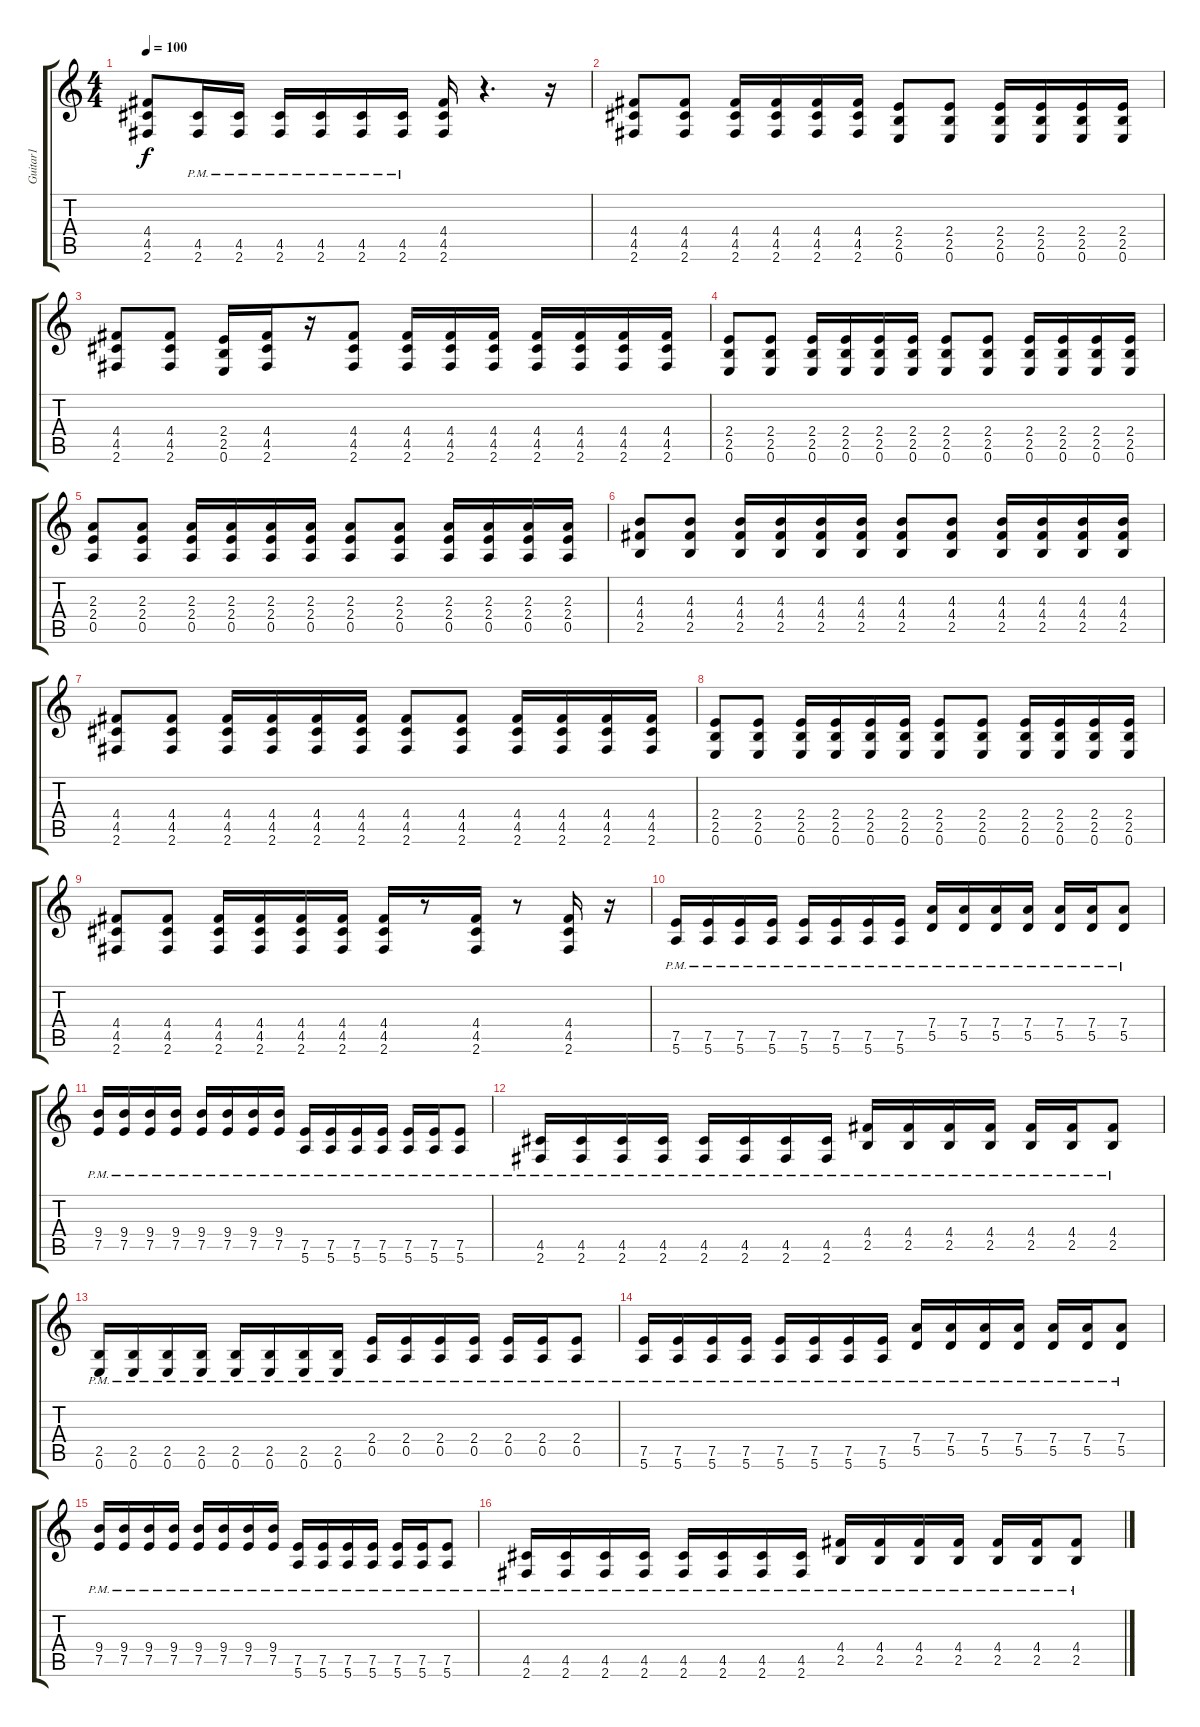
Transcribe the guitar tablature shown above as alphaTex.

\track ("Guitar1" "Guitar1") {instrument distortionguitar}
\staff {score tabs}
\tuning (E4 B3 G3 D3 A2 E2) {hide}
\ts (4 4)
\tempo 100
\clef g2
\ks c
(4.4 4.5 2.6).8{dy f} (4.5{pm} 2.6{pm}).16 (4.5{pm} 2.6{pm}).16 (4.5{pm} 2.6{pm}).16 (4.5{pm} 2.6{pm}).16 (4.5{pm} 2.6{pm}).16 (4.5{pm} 2.6{pm}).16 (4.4 4.5 2.6).16 r.4{d} r.16 |
(4.4 4.5 2.6).8 (4.4 4.5 2.6).8 (4.4 4.5 2.6).16 (4.4 4.5 2.6).16 (4.4 4.5 2.6).16 (4.4 4.5 2.6).16 (2.4 2.5 0.6).8 (2.4 2.5 0.6).8 (2.4 2.5 0.6).16 (2.4 2.5 0.6).16 (2.4 2.5 0.6).16 (2.4 2.5 0.6).16 |
(4.4 4.5 2.6).8 (4.4 4.5 2.6).8 (2.4 2.5 0.6).16 (4.4 4.5 2.6).16 r.16 (4.4 4.5 2.6).8 (4.4 4.5 2.6).16 (4.4 4.5 2.6).16 (4.4 4.5 2.6).16 (4.4 4.5 2.6).16 (4.4 4.5 2.6).16 (4.4 4.5 2.6).16 (4.4 4.5 2.6).16 |
(2.4 2.5 0.6).8 (2.4 2.5 0.6).8 (2.4 2.5 0.6).16 (2.4 2.5 0.6).16 (2.4 2.5 0.6).16 (2.4 2.5 0.6).16 (2.4 2.5 0.6).8 (2.4 2.5 0.6).8 (2.4 2.5 0.6).16 (2.4 2.5 0.6).16 (2.4 2.5 0.6).16 (2.4 2.5 0.6).16 |
(2.3 2.4 0.5).8 (2.3 2.4 0.5).8 (2.3 2.4 0.5).16 (2.3 2.4 0.5).16 (2.3 2.4 0.5).16 (2.3 2.4 0.5).16 (2.3 2.4 0.5).8 (2.3 2.4 0.5).8 (2.3 2.4 0.5).16 (2.3 2.4 0.5).16 (2.3 2.4 0.5).16 (2.3 2.4 0.5).16 |
(4.3 4.4 2.5).8 (4.3 4.4 2.5).8 (4.3 4.4 2.5).16 (4.3 4.4 2.5).16 (4.3 4.4 2.5).16 (4.3 4.4 2.5).16 (4.3 4.4 2.5).8 (4.3 4.4 2.5).8 (4.3 4.4 2.5).16 (4.3 4.4 2.5).16 (4.3 4.4 2.5).16 (4.3 4.4 2.5).16 |
(4.4 4.5 2.6).8 (4.4 4.5 2.6).8 (4.4 4.5 2.6).16 (4.4 4.5 2.6).16 (4.4 4.5 2.6).16 (4.4 4.5 2.6).16 (4.4 4.5 2.6).8 (4.4 4.5 2.6).8 (4.4 4.5 2.6).16 (4.4 4.5 2.6).16 (4.4 4.5 2.6).16 (4.4 4.5 2.6).16 |
(2.4 2.5 0.6).8 (2.4 2.5 0.6).8 (2.4 2.5 0.6).16 (2.4 2.5 0.6).16 (2.4 2.5 0.6).16 (2.4 2.5 0.6).16 (2.4 2.5 0.6).8 (2.4 2.5 0.6).8 (2.4 2.5 0.6).16 (2.4 2.5 0.6).16 (2.4 2.5 0.6).16 (2.4 2.5 0.6).16 |
(4.4 4.5 2.6).8 (4.4 4.5 2.6).8 (4.4 4.5 2.6).16 (4.4 4.5 2.6).16 (4.4 4.5 2.6).16 (4.4 4.5 2.6).16 (4.4 4.5 2.6).16 r.8 (4.4 4.5 2.6).16 r.8 (4.4 4.5 2.6).16 r.16 |
(7.5{pm} 5.6{pm}).16 (7.5{pm} 5.6{pm}).16 (7.5{pm} 5.6{pm}).16 (7.5{pm} 5.6{pm}).16 (7.5{pm} 5.6{pm}).16 (7.5{pm} 5.6{pm}).16 (7.5{pm} 5.6{pm}).16 (7.5{pm} 5.6{pm}).16 (7.4{pm} 5.5{pm}).16 (7.4{pm} 5.5{pm}).16 (7.4{pm} 5.5{pm}).16 (7.4{pm} 5.5{pm}).16 (7.4{pm} 5.5{pm}).16 (7.4{pm} 5.5{pm}).16 (7.4{pm} 5.5{pm}).8 |
(9.4{pm} 7.5{pm}).16 (9.4{pm} 7.5{pm}).16 (9.4{pm} 7.5{pm}).16 (9.4{pm} 7.5{pm}).16 (9.4{pm} 7.5{pm}).16 (9.4{pm} 7.5{pm}).16 (9.4{pm} 7.5{pm}).16 (9.4{pm} 7.5{pm}).16 (7.5{pm} 5.6{pm}).16 (7.5{pm} 5.6{pm}).16 (7.5{pm} 5.6{pm}).16 (7.5{pm} 5.6{pm}).16 (7.5{pm} 5.6{pm}).16 (7.5{pm} 5.6{pm}).16 (7.5{pm} 5.6{pm}).8 |
(4.5{pm} 2.6{pm}).16 (4.5{pm} 2.6{pm}).16 (4.5{pm} 2.6{pm}).16 (4.5{pm} 2.6{pm}).16 (4.5{pm} 2.6{pm}).16 (4.5{pm} 2.6{pm}).16 (4.5{pm} 2.6{pm}).16 (4.5{pm} 2.6{pm}).16 (4.4{pm} 2.5{pm}).16 (4.4{pm} 2.5{pm}).16 (4.4{pm} 2.5{pm}).16 (4.4{pm} 2.5{pm}).16 (4.4{pm} 2.5{pm}).16 (4.4{pm} 2.5{pm}).16 (4.4{pm} 2.5{pm}).8 |
(2.5{pm} 0.6{pm}).16 (2.5{pm} 0.6{pm}).16 (2.5{pm} 0.6{pm}).16 (2.5{pm} 0.6{pm}).16 (2.5{pm} 0.6{pm}).16 (2.5{pm} 0.6{pm}).16 (2.5{pm} 0.6{pm}).16 (2.5{pm} 0.6{pm}).16 (2.4{pm} 0.5{pm}).16 (2.4{pm} 0.5{pm}).16 (2.4{pm} 0.5{pm}).16 (2.4{pm} 0.5{pm}).16 (2.4{pm} 0.5{pm}).16 (2.4{pm} 0.5{pm}).16 (2.4{pm} 0.5{pm}).8 |
(7.5{pm} 5.6{pm}).16 (7.5{pm} 5.6{pm}).16 (7.5{pm} 5.6{pm}).16 (7.5{pm} 5.6{pm}).16 (7.5{pm} 5.6{pm}).16 (7.5{pm} 5.6{pm}).16 (7.5{pm} 5.6{pm}).16 (7.5{pm} 5.6{pm}).16 (7.4{pm} 5.5{pm}).16 (7.4{pm} 5.5{pm}).16 (7.4{pm} 5.5{pm}).16 (7.4{pm} 5.5{pm}).16 (7.4{pm} 5.5{pm}).16 (7.4{pm} 5.5{pm}).16 (7.4{pm} 5.5{pm}).8 |
(9.4{pm} 7.5{pm}).16 (9.4{pm} 7.5{pm}).16 (9.4{pm} 7.5{pm}).16 (9.4{pm} 7.5{pm}).16 (9.4{pm} 7.5{pm}).16 (9.4{pm} 7.5{pm}).16 (9.4{pm} 7.5{pm}).16 (9.4{pm} 7.5{pm}).16 (7.5{pm} 5.6{pm}).16 (7.5{pm} 5.6{pm}).16 (7.5{pm} 5.6{pm}).16 (7.5{pm} 5.6{pm}).16 (7.5{pm} 5.6{pm}).16 (7.5{pm} 5.6{pm}).16 (7.5{pm} 5.6{pm}).8 |
(4.5{pm} 2.6{pm}).16 (4.5{pm} 2.6{pm}).16 (4.5{pm} 2.6{pm}).16 (4.5{pm} 2.6{pm}).16 (4.5{pm} 2.6{pm}).16 (4.5{pm} 2.6{pm}).16 (4.5{pm} 2.6{pm}).16 (4.5{pm} 2.6{pm}).16 (4.4{pm} 2.5{pm}).16 (4.4{pm} 2.5{pm}).16 (4.4{pm} 2.5{pm}).16 (4.4{pm} 2.5{pm}).16 (4.4{pm} 2.5{pm}).16 (4.4{pm} 2.5{pm}).16 (4.4{pm} 2.5{pm}).8
